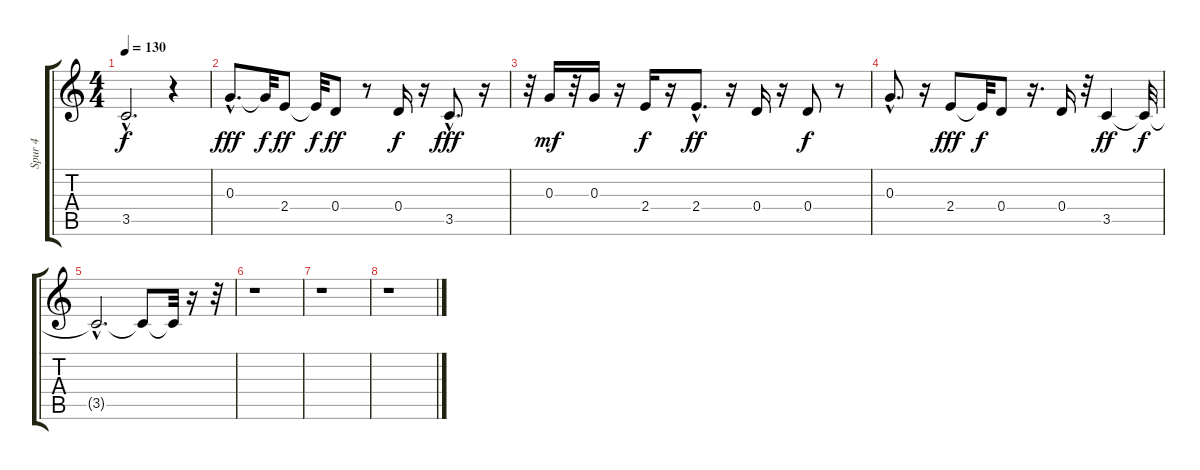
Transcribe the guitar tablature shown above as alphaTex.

\track ("Spur 4" "Spur 4") {instrument distortionguitar}
\staff {score tabs}
\tuning (E4 B3 G3 D3 A2 E2) {hide}
\ts (4 4)
\tempo 130
\clef g2
\ks c
3.5{hac t}.2{d dy f} r.4 |
0.3{hac}.8{d dy fff} 0.3{t}.32{dy f} 2.4.8{dy ff} 2.4{t}.32{dy f} 0.4.8{dy ff} r.8 0.4.16{dy f} r.16 3.5{hac}.8{d dy fff} r.16 |
r.32 0.3.16{dy mf} r.32 0.3.16 r.16 2.4.16{dy f} r.16 2.4{hac}.8{d dy ff} r.16 0.4.16 r.16 0.4.8{dy f} r.8 |
0.3{hac}.8{d} r.16 2.4.8{dy fff} 2.4{t}.32{dy f} 0.4.8 r.16{d} 0.4.16 r.32 3.5.4{dy ff} 3.5{t}.32{dy f} |
3.5{hac t}.2{d} 3.5{t}.8 3.5{t}.32 r.16 r.32 |
r.1 |
r.1 |
r.1
